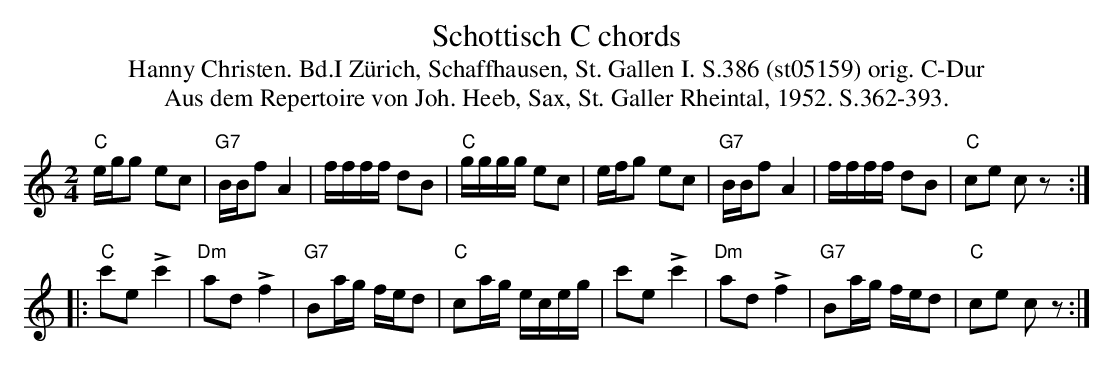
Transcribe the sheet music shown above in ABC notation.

X:1
T: Schottisch C chords
T:Hanny Christen. Bd.I Zürich, Schaffhausen, St. Gallen I. S.386 (st05159) orig. C-Dur
T: Aus dem Repertoire von Joh. Heeb, Sax, St. Galler Rheintal, 1952. S.362-393.
M:2/4
L:1/16
K:C %%MIDI gchordon
"C"egg2 e2c2 | "G7"BBf2 A4 | ffff d2B2 | "C"gggg e2c2 | efg2 e2c2 | "G7"BBf2A4 | ffff d2B2 | "C"c2e2 c2z2 :|
|: "C"c'2e2 !>!c'4 | "Dm"a2d2 !>!f4 | "G7"B2ag fed2 | "C"c2ag eceg | c'2e2 !>!c'4 | "Dm"a2d2 !>!f4 | "G7"B2ag fed2 | "C"c2e2 c2z2 :|
